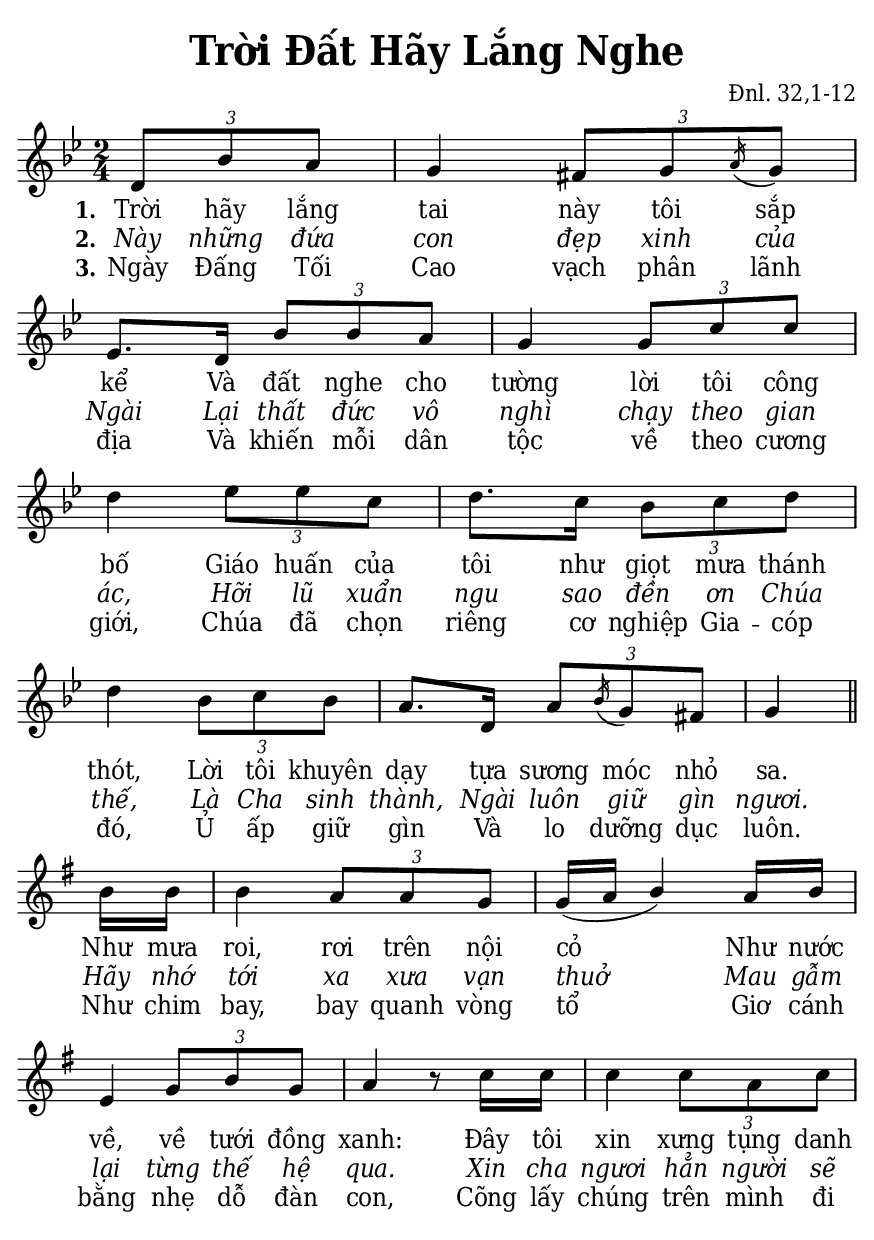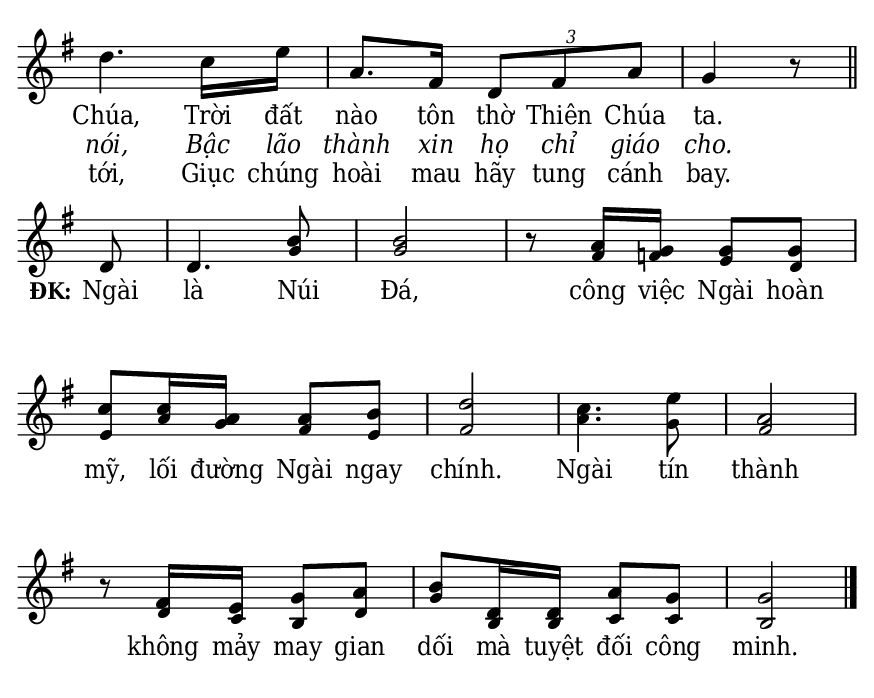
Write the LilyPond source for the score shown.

% Cài đặt chung\
\version "2.22.1"
\include "english.ly"

\header {
  title = \markup { \fontsize #1 "Trời Đất Hãy Lắng Nghe" }
  composer = "Đnl. 32,1-12"
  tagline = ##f
}

% Nhạc phiên khúc
nhacPhienKhucSop = \relative c' {
  \partial 4 \tuplet 3/2 { d8 bf' a } |
  g4 \tuplet 3/2 { fs8 g \slashedGrace { a16 ( } g8) } |
  ef8. d16 \tuplet 3/2 { bf'8 bf a } |
  g4 \tuplet 3/2 { g8 c c } |
  d4 \tuplet 3/2 { ef8 ef c } |
  d8. c16 \tuplet 3/2 { bf8 c d } |
  d4 \tuplet 3/2 { bf8 c bf } |
  a8. d,16 \tuplet 3/2 { a'8 \slashedGrace { bf16 ( } g8) fs } |
  \partial 4 g4 \bar "||" \break
  
  \set Staff.explicitKeySignatureVisibility = #end-of-line-invisible
  \set Staff.printKeyCancellation = ##f
  \key g \major
  \partial 8 b16 b |
  b4 \tuplet 3/2 { a8 a g } |
  g16 (a \once \stemUp b4) a16 b |
  e,4 \tuplet 3/2 { g8 b g } |
  a4 r8 c16 c |
  c4 \tuplet 3/2 { c8 a c } |
  d4. c16 e |
  a,8. fs16 \tuplet 3/2 { d8 fs a } |
  g4 r8 \bar "||"
  
  d |
  d4. b'8 |
  b2 |
  r8 a16 g g8 g |
  c c16 a a8 b |
  d2 |
  c4. e8 |
  a,2 |
  r8 fs16 e g8 a |
  b d,16 d a'8 g |
  g2 \bar "|."
}

nhacPhienKhucAlto = \relative c' {
  r4 |
  R2*7
  r4
  
  \set Staff.explicitKeySignatureVisibility = #end-of-line-invisible
  \set Staff.printKeyCancellation = ##f
  \key g \major
  r8 |
  R2*7
  r4.
  d8 |
  d4. g8 |
  g2 |
  r8 fs16 f! e8 d |
  e a16 g fs8 e |
  fs2 |
  a4. g8 |
  fs2 |
  r8 d16 c b8 d |
  g b,16 b c8 c |
  b2
}

% Lời phiên khúc
loiPhienKhucSop = \lyrics {
  <<
    {
      \set stanza = "1."
      Trời hãy lắng tai này tôi sắp kể
      Và đất nghe cho tường lời tôi công bố
      Giáo huấn của tôi như giọt mưa thánh thót,
      Lời tôi khuyên dạy tựa sương móc nhỏ sa.
      Như mưa roi, rơi trên nội cỏ
      Như nước về, về tưới đồng xanh:
      Đây tôi xin xưng tụng danh Chúa,
      Trời đất nào tôn thờ Thiên Chúa ta.
    }
    \new Lyrics {
	    \set associatedVoice = "beSop"
	    \set stanza = "2."
      \override Lyrics.LyricText.font-shape = #'italic
	    Này những đứa con đẹp xinh của Ngài
	    Lại thất đức vô nghì chạy theo gian ác,
	    Hỡi lũ xuẩn ngu sao đền ơn Chúa thế,
	    Là Cha sinh thành, Ngài luôn giữ gìn ngươi.
	    Hãy nhớ tới xa xưa vạn thuở
	    Mau gẫm lại từng thế hệ qua.
	    Xin cha ngươi hẳn người sẽ nói,
	    Bậc lão thành xin họ chỉ giáo cho.
    }
    \new Lyrics {
	    \set associatedVoice = "beSop"
	    \set stanza = "3."
	    Ngày Đấng Tối Cao vạch phân lãnh địa
	    Và khiến mỗi dân tộc về theo cương giới,
	    Chúa đã chọn riêng cơ nghiệp Gia -- cóp đó,
	    Ủ ấp giữ gìn Và lo dưỡng dục luôn.
	    Như chim bay, bay quanh vòng tổ
	    Giơ cánh bằng nhẹ dỗ đàn con,
	    Cõng lấy chúng trên mình đi tới,
	    Giục chúng hoài mau hãy tung cánh bay.
    }
  >>
  \set stanza = "ĐK:"
  Ngài là Núi Đá, công việc Ngài hoàn mỹ,
  lối đường Ngài ngay chính.
  Ngài tín thành không mảy may gian dối
  mà tuyệt đối công minh.
}

% Dàn trang
\paper {
  #(set-paper-size "a5")
  top-margin = 3\mm
  bottom-margin = 3\mm
  left-margin = 3\mm
  right-margin = 3\mm
  indent = #0
  #(define fonts
	 (make-pango-font-tree "Deja Vu Serif Condensed"
	 		       "Deja Vu Serif Condensed"
			       "Deja Vu Serif Condensed"
			       (/ 20 20)))
  print-page-number = ##f
}

TongNhip = {
  \key bf \major \time 2/4
  \set Timing.beamExceptions = #'()
  \set Timing.baseMoment = #(ly:make-moment 1/4)
}

% Đổi kích thước nốt cho bè phụ
notBePhu =
#(define-music-function (font-size music) (number? ly:music?)
   (for-some-music
     (lambda (m)
       (if (music-is-of-type? m 'rhythmic-event)
           (begin
             (set! (ly:music-property m 'tweaks)
                   (cons `(font-size . ,font-size)
                         (ly:music-property m 'tweaks)))
             #t)
           #f))
     music)
   music)

\score {
  \new ChoirStaff <<
    \new Staff \with {
        \consists "Merge_rests_engraver"
        printPartCombineTexts = ##f
      }
      <<
      \new Voice \TongNhip \partCombine 
        \nhacPhienKhucSop
        \notBePhu -1 { \nhacPhienKhucAlto }
      \new NullVoice = beSop \nhacPhienKhucSop
      \new Lyrics \lyricsto beSop \loiPhienKhucSop
      >>
  >>
  \layout {
    \override Lyrics.LyricSpace.minimum-distance = #1.2
    \override Score.BarNumber.break-visibility = ##(#f #f #f)
    \override Score.SpacingSpanner.uniform-stretching = ##t
  } 
}
